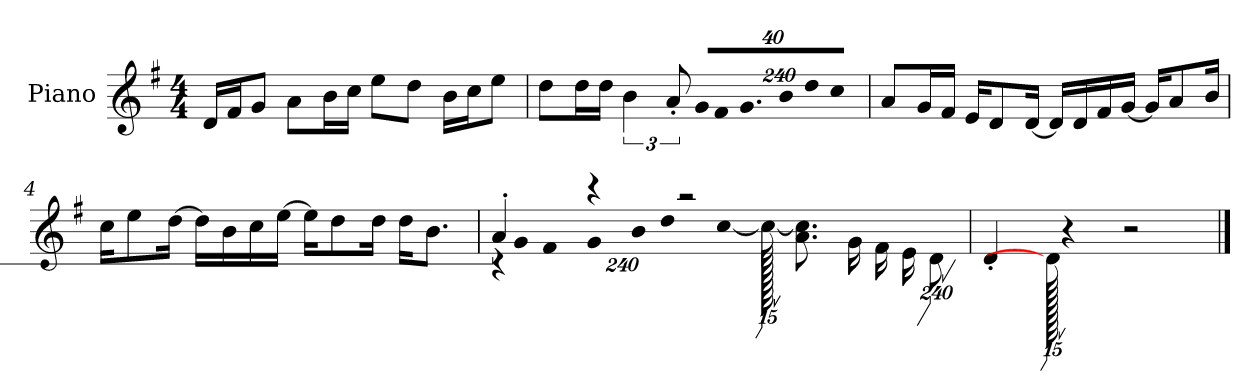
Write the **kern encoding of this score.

**kern
*part1
*staff1
*I"Piano
*I'P-no
*clefG2
*k[f#]
*M4/4
*MM90
=1
16d/LL
16f#/J
8g/J
8a\L
16b\L
16cc\JJ
8ee\L
8dd\J
16b\LL
16cc\J
8ee\J
=2
8dd\L
16dd\L
16dd\JJ
6b\
12a'/
*Xbrackettup
!LO:N:vis=32
640%23g/KLL
!LO:N:vis=16
1920%137f#/
!LO:N:vis=16.
960%103g/
!LO:N:vis=16
1920%137b/
!LO:N:vis=16
1920%137dd/J
!LO:N:vis=8
960%137cc/J
=3
8a/L
16g/L
16f#/JJ
16e/KL
8d/
[16d/Jk
16d/LL]
16d/
16f#/
[16g/JJ
16g/KL]
8a/
16b/Jk
!!LO:LB:g=z
=4
16cc\KL
8ee\
[16dd\Jk
16dd\LL]
16b\
16cc\
[16ee\JJ
16ee\KL]
8dd\
16dd\Jk
16dd\KL
8.b\J
=5
*^
*	*brackettup
!	!LO:N:vis=32
4a'/	640%23r
!	!LO:N:vis=16
.	1920%137g\LL
!	!LO:N:vis=32
.	640%23f#\JK
!	!LO:N:vis=8
.	960%137g\
4r	.
!	!LO:N:vis=16
.	1920%137b\L
!	!LO:N:vis=32
.	640%23dd\K
.	[384%41cc\J
2r	1920cc\_
.	8.a\ 8.cc\]L
.	16g\Jk
.	16f#\LL
.	16e\J
.	[1920%239d\J
*v	*v
=6
4d'/
1920d\]
4r
2r
==
*-
